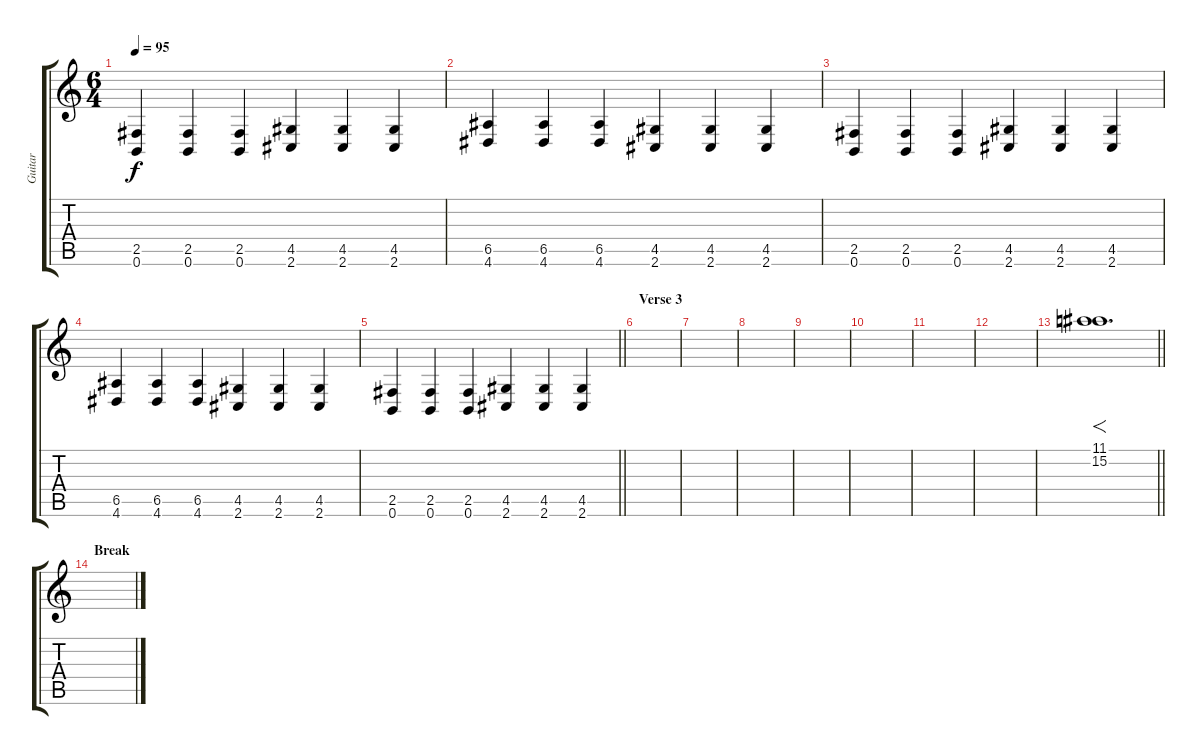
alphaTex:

\track ("Guitar" "Guitar") {instrument distortionguitar}
\staff {score tabs}
\tuning (B3 Gb3 D3 A2 E2 B1) {hide}
\ts (6 4)
\tempo 95
\clef g2
\ks c
(2.5 0.6).4{dy f} (2.5 0.6).4 (2.5 0.6).4 (4.5 2.6).4 (4.5 2.6).4 (4.5 2.6).4 |
(6.5 4.6).4{volume 9} (6.5 4.6).4 (6.5 4.6).4 (4.5 2.6).4 (4.5 2.6).4 (4.5 2.6).4 |
(2.5 0.6).4 (2.5 0.6).4 (2.5 0.6).4 (4.5 2.6).4 (4.5 2.6).4 (4.5 2.6).4 |
(6.5 4.6).4{volume 9} (6.5 4.6).4 (6.5 4.6).4 (4.5 2.6).4 (4.5 2.6).4 (4.5 2.6).4 |
\barLineRight lightlight
(2.5 0.6).4 (2.5 0.6).4 (2.5 0.6).4 (4.5 2.6).4 (4.5 2.6).4 (4.5 2.6).4 |
\section ("" "Verse 3")
|
|
|
|
|
|
|
\barLineRight lightlight
(11.1 15.2).1{f d} |
\section ("" "Break")
